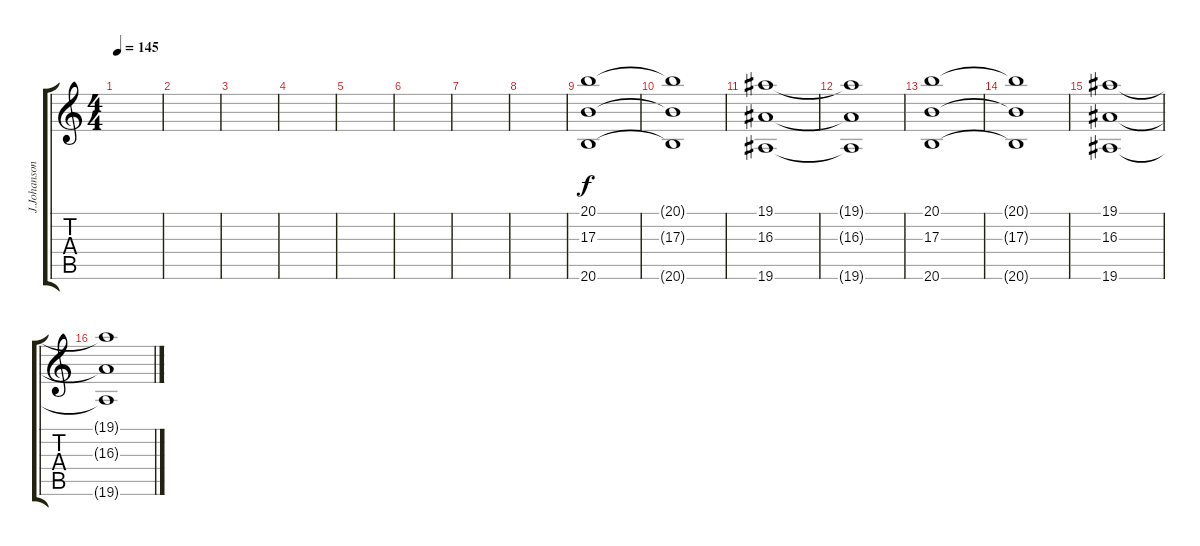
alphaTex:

\track ("J.Johanson" "J.Johanson") {instrument harpsichord}
\staff {score tabs}
\tuning (Eb4 Bb3 Gb3 Db3 Ab2 Eb2) {hide}
\ts (4 4)
\tempo 145
\clef g2
\ks c
|
|
|
|
|
|
|
|
(20.1 17.3 20.6).1{volume 9 instrument stringensemble2} |
(20.1{t} 17.3{t} 20.6{t}).1 |
(19.1 16.3 19.6).1 |
(19.1{t} 16.3{t} 19.6{t}).1 |
(20.1 17.3 20.6).1 |
(20.1{t} 17.3{t} 20.6{t}).1 |
(19.1 16.3 19.6).1 |
(19.1{t} 16.3{t} 19.6{t}).1
